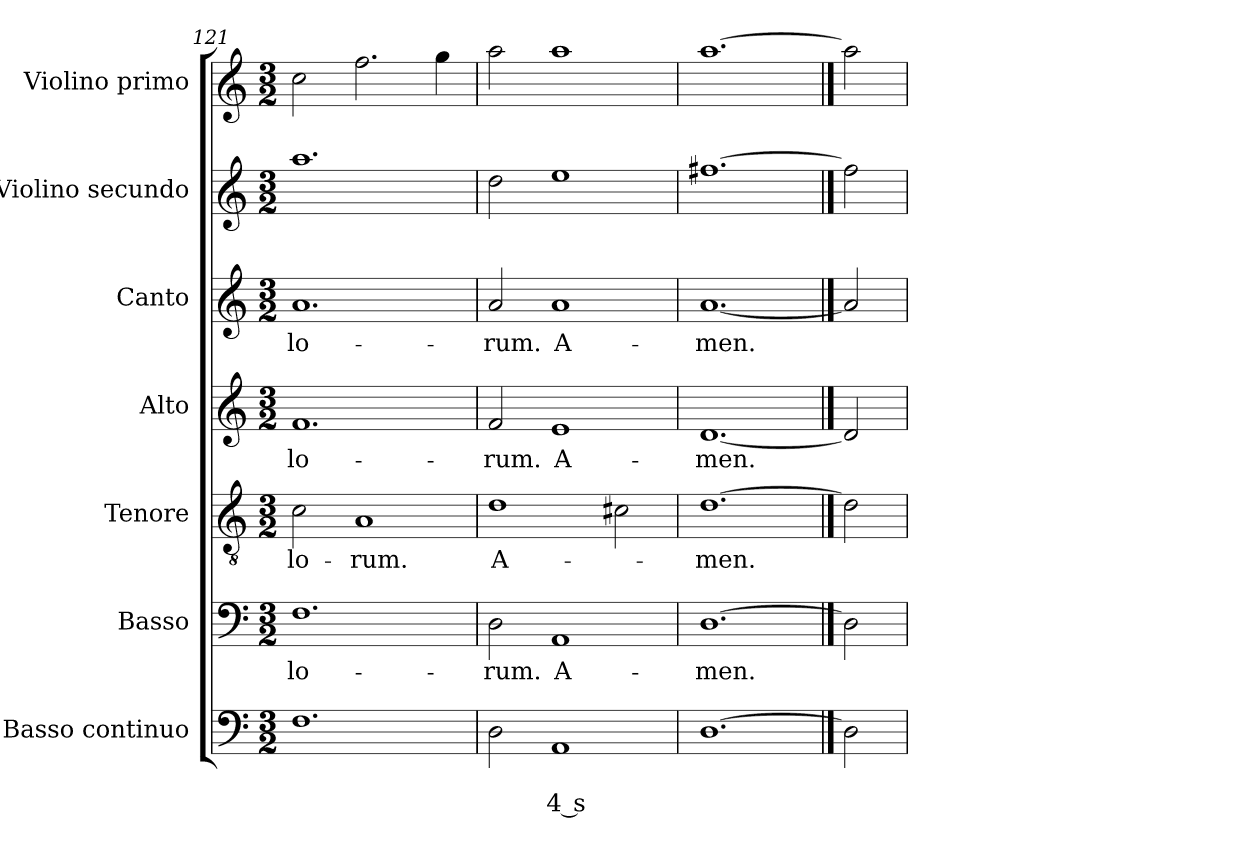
**kern	**text	**text	**kern	**text	**kern	**text	**kern	**text	**kern	**text	**kern	**kern
*part7	*part7	*part7	*part6	*part6	*part5	*part5	*part4	*part4	*part3	*part3	*part2	*part1
*staff7	*staff7	*staff7	*staff6	*staff6	*staff5	*staff5	*staff4	*staff4	*staff3	*staff3	*staff2	*staff1
*I"Basso continuo	*	*	*I"Basso	*	*I"Tenore	*	*I"Alto	*	*I"Canto	*	*I"Violino secundo	*I"Violino primo
*I'BC	*	*	*I'B	*	*I'T	*	*I'A	*	*I'C	*	*I'V2	*I'V1
*clefF4	*	*	*clefF4	*	*clefGv2	*	*clefG2	*	*clefG2	*	*clefG2	*clefG2
*k[]	*	*	*k[]	*	*k[]	*	*k[]	*	*k[]	*	*k[]	*k[]
*C:	*	*	*C:	*	*C:	*	*C:	*	*C:	*	*C:	*C:
*M3/2	*	*	*M3/2	*	*M3/2	*	*M3/2	*	*M3/2	*	*M3/2	*M3/2
=121	=121	=121	=121	=121	=121	=121	=121	=121	=121	=121	=121	=121
!	!	!	!	!LO:LY:b	!	!LO:LY:b	!	!LO:LY:b	!	!LO:LY:b	!	!
1.F	.	.	1.F	-lo-	2c\	-lo-	1.f	-lo-	1.a	-lo-	1.aa	2cc\
!	!	!	!	!	!	!LO:LY:b	!	!	!	!	!	!
.	.	.	.	.	1A	-rum.	.	.	.	.	.	2.ff\
.	.	.	.	.	.	.	.	.	.	.	.	4gg\
=122	=122	=122	=122	=122	=122	=122	=122	=122	=122	=122	=122	=122
!	!	!	!	!LO:LY:b	!	!LO:LY:b	!	!LO:LY:b	!	!LO:LY:b	!	!
2D\	.	.	2D\	-rum.	1d	A-	2f/	-rum.	2a/	-rum.	2dd\	2aa\
!	!	!LO:LY:b	!	!LO:LY:b	!	!	!	!LO:LY:b	!	!LO:LY:b	!	!
1AA	.	4 s	1AA	A-	.	.	1e	A-	1a	A-	1ee	1aa
.	.	.	.	.	2c#X\	.	.	.	.	.	.	.
=123	=123	=123	=123	=123	=123	=123	=123	=123	=123	=123	=123	=123
!	!	!	!	!LO:LY:b	!	!LO:LY:b	!	!LO:LY:b	!	!LO:LY:b	!	!
[1.D	.	.	[1.D	-men.	[1.d	-men.	[1.d	-men.	[1.a	-men.	[1.ff#X	[1.aa
==124	==124	==124	==124	==124	==124	==124	==124	==124	==124	==124	==124	==124
2D]	.	.	2D]	.	2d]	.	2d]	.	2a]	.	2ff#]	2aa]
=	=	=	=	=	=	=	=	=	=	=	=	=
*-	*-	*-	*-	*-	*-	*-	*-	*-	*-	*-	*-	*-
